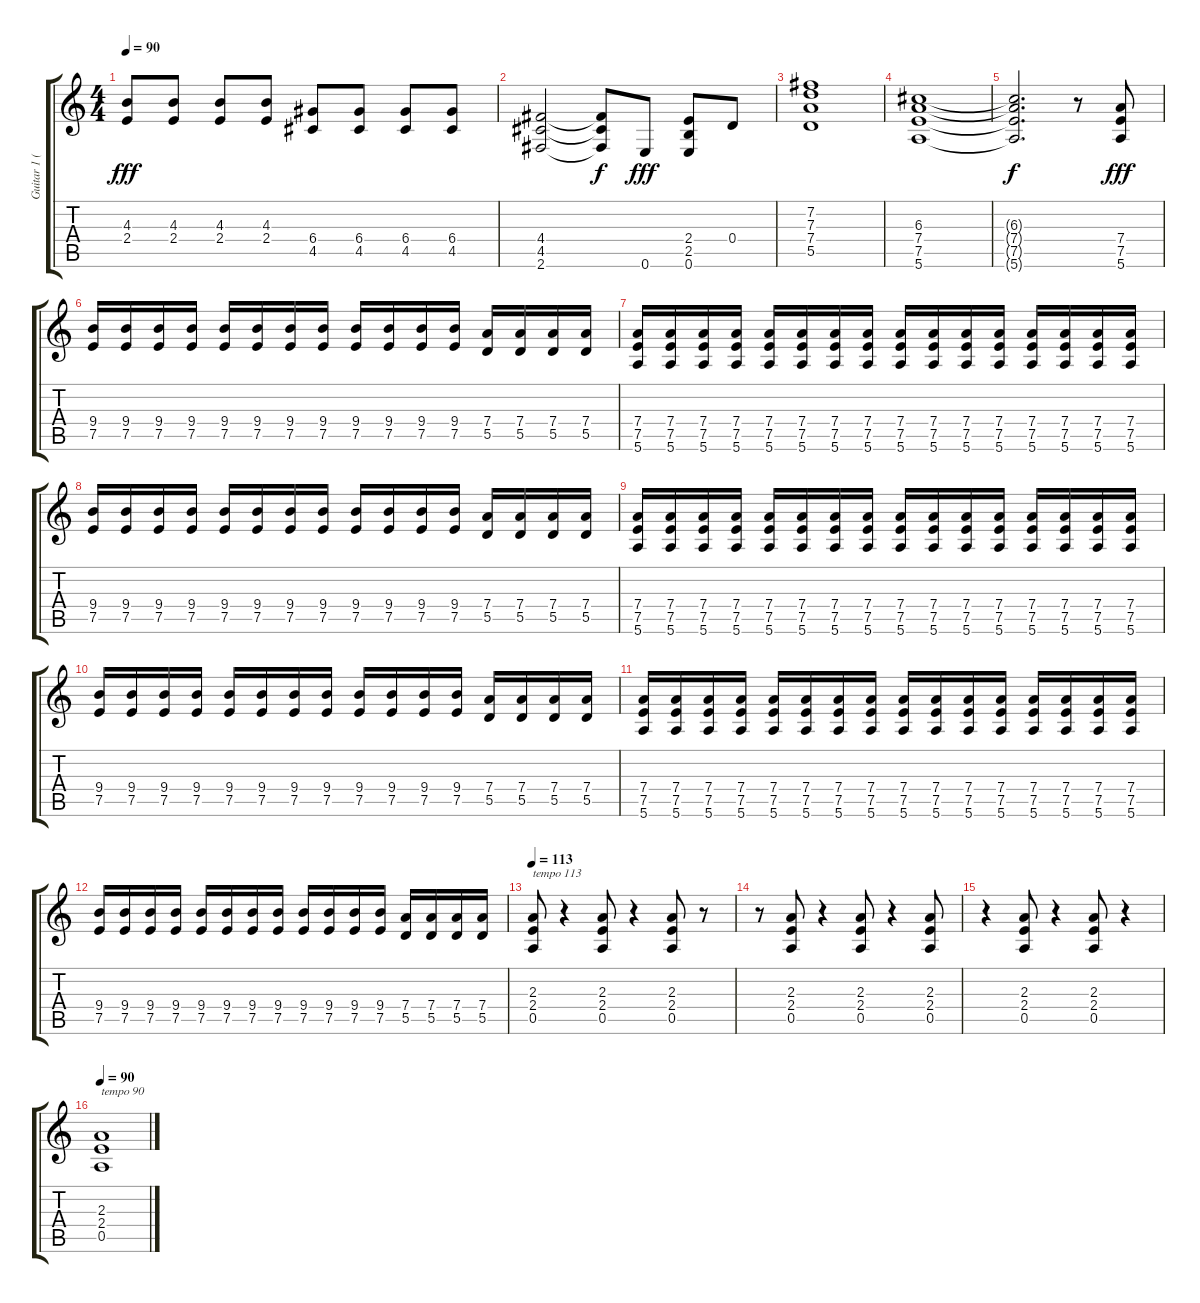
\track ("Guitar 1 (Rhythm)" "Guitar 1 (") {instrument distortionguitar}
\staff {score tabs}
\tuning (E4 B3 G3 D3 A2 E2) {hide}
\ts (4 4)
\tempo 90
\clef g2
\ks c
(4.3 2.4).8{dy fff} (4.3 2.4).8 (4.3 2.4).8 (4.3 2.4).8 (6.4 4.5).8 (6.4 4.5).8 (6.4 4.5).8 (6.4 4.5).8 |
(4.4 4.5 2.6).2 (4.4{t} 4.5{t} 2.6{t}).8{dy f} 0.6.8{dy fff} (2.4 2.5 0.6).8 0.4.8 |
(7.2 7.3 7.4 5.5).1 |
(6.3 7.4 7.5 5.6).1 |
(6.3{t} 7.4{t} 7.5{t} 5.6{t}).2{d dy f} r.8 (7.4 7.5 5.6).8{dy fff} |
(9.4 7.5).16 (9.4 7.5).16 (9.4 7.5).16 (9.4 7.5).16 (9.4 7.5).16 (9.4 7.5).16 (9.4 7.5).16 (9.4 7.5).16 (9.4 7.5).16 (9.4 7.5).16 (9.4 7.5).16 (9.4 7.5).16 (7.4 5.5).16 (7.4 5.5).16 (7.4 5.5).16 (7.4 5.5).16 |
(7.4 7.5 5.6).16 (7.4 7.5 5.6).16 (7.4 7.5 5.6).16 (7.4 7.5 5.6).16 (7.4 7.5 5.6).16 (7.4 7.5 5.6).16 (7.4 7.5 5.6).16 (7.4 7.5 5.6).16 (7.4 7.5 5.6).16 (7.4 7.5 5.6).16 (7.4 7.5 5.6).16 (7.4 7.5 5.6).16 (7.4 7.5 5.6).16 (7.4 7.5 5.6).16 (7.4 7.5 5.6).16 (7.4 7.5 5.6).16 |
(9.4 7.5).16 (9.4 7.5).16 (9.4 7.5).16 (9.4 7.5).16 (9.4 7.5).16 (9.4 7.5).16 (9.4 7.5).16 (9.4 7.5).16 (9.4 7.5).16 (9.4 7.5).16 (9.4 7.5).16 (9.4 7.5).16 (7.4 5.5).16 (7.4 5.5).16 (7.4 5.5).16 (7.4 5.5).16 |
(7.4 7.5 5.6).16 (7.4 7.5 5.6).16 (7.4 7.5 5.6).16 (7.4 7.5 5.6).16 (7.4 7.5 5.6).16 (7.4 7.5 5.6).16 (7.4 7.5 5.6).16 (7.4 7.5 5.6).16 (7.4 7.5 5.6).16 (7.4 7.5 5.6).16 (7.4 7.5 5.6).16 (7.4 7.5 5.6).16 (7.4 7.5 5.6).16 (7.4 7.5 5.6).16 (7.4 7.5 5.6).16 (7.4 7.5 5.6).16 |
(9.4 7.5).16 (9.4 7.5).16 (9.4 7.5).16 (9.4 7.5).16 (9.4 7.5).16 (9.4 7.5).16 (9.4 7.5).16 (9.4 7.5).16 (9.4 7.5).16 (9.4 7.5).16 (9.4 7.5).16 (9.4 7.5).16 (7.4 5.5).16 (7.4 5.5).16 (7.4 5.5).16 (7.4 5.5).16 |
(7.4 7.5 5.6).16 (7.4 7.5 5.6).16 (7.4 7.5 5.6).16 (7.4 7.5 5.6).16 (7.4 7.5 5.6).16 (7.4 7.5 5.6).16 (7.4 7.5 5.6).16 (7.4 7.5 5.6).16 (7.4 7.5 5.6).16 (7.4 7.5 5.6).16 (7.4 7.5 5.6).16 (7.4 7.5 5.6).16 (7.4 7.5 5.6).16 (7.4 7.5 5.6).16 (7.4 7.5 5.6).16 (7.4 7.5 5.6).16 |
(9.4 7.5).16 (9.4 7.5).16 (9.4 7.5).16 (9.4 7.5).16 (9.4 7.5).16 (9.4 7.5).16 (9.4 7.5).16 (9.4 7.5).16 (9.4 7.5).16 (9.4 7.5).16 (9.4 7.5).16 (9.4 7.5).16 (7.4 5.5).16 (7.4 5.5).16 (7.4 5.5).16 (7.4 5.5).16 |
\tempo 113
(2.3 2.4 0.5).8{txt "tempo 113"} r.4 (2.3 2.4 0.5).8 r.4 (2.3 2.4 0.5).8 r.8 |
r.8 (2.3 2.4 0.5).8 r.4 (2.3 2.4 0.5).8 r.4 (2.3 2.4 0.5).8 |
r.4 (2.3 2.4 0.5).8 r.4 (2.3 2.4 0.5).8 r.4 |
\tempo 90
(2.3 2.4 0.5).1{txt "tempo 90"}
